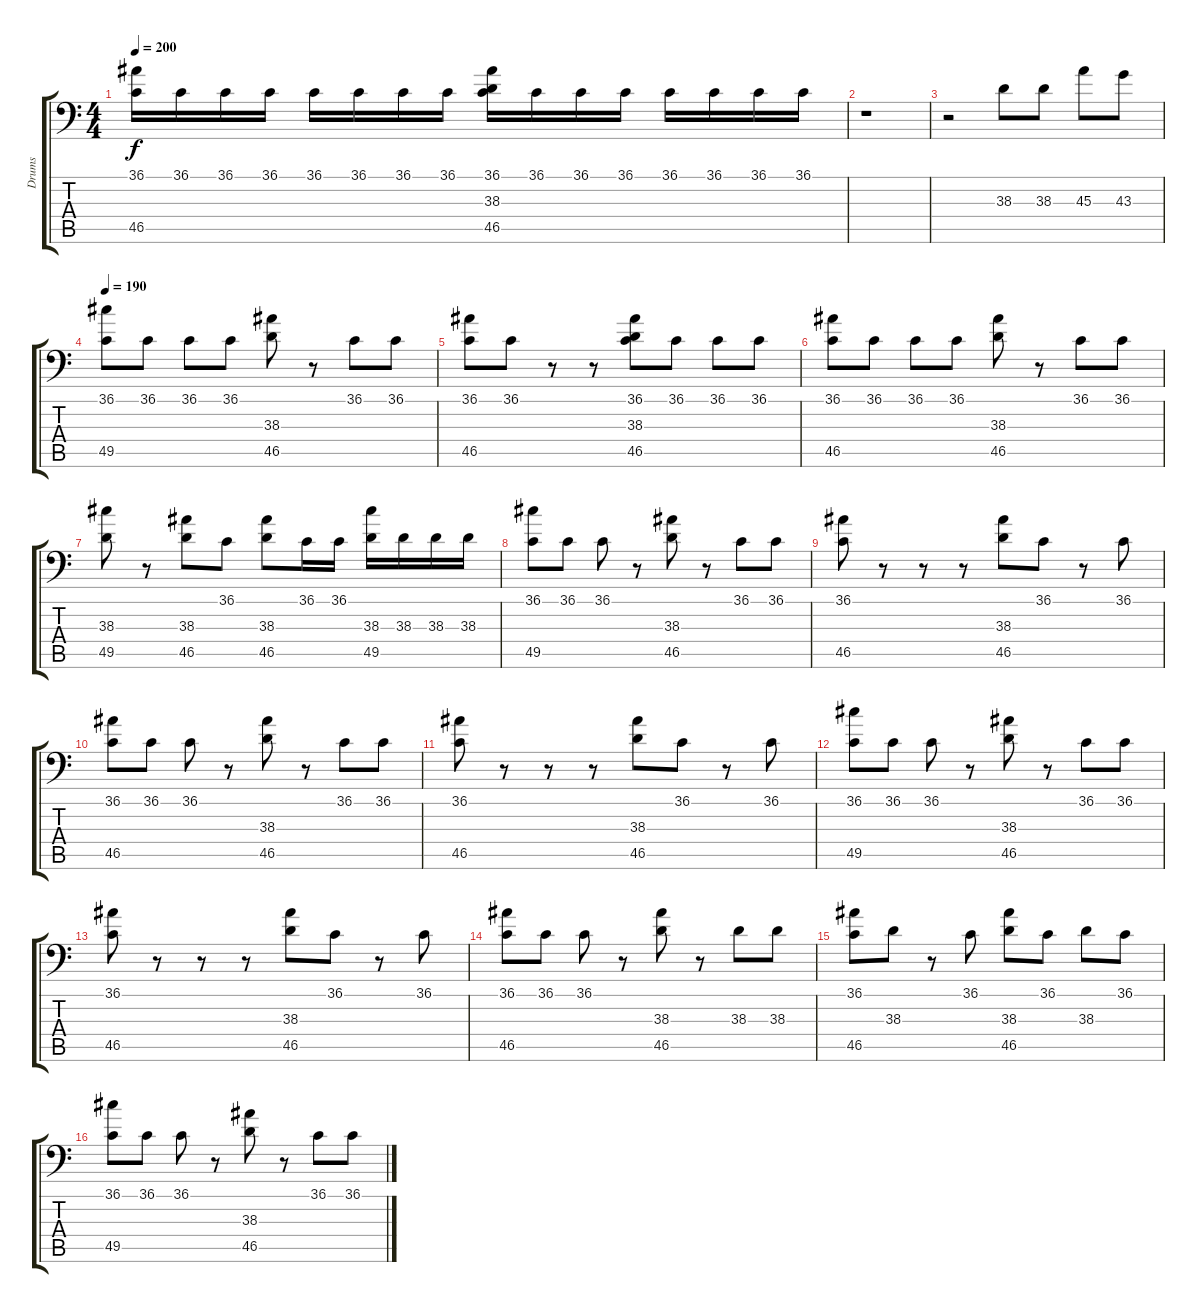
\track ("Drums" "Drums") {instrument acousticgrandpiano}
\staff {score tabs}
\tuning (C-1 C-1 C-1 C-1 C-1 C-1) {hide}
\ts (4 4)
\tempo 200
\clef f4
\ks c
(36.1 46.5).16{dy f} 36.1.16 36.1.16 36.1.16 36.1.16 36.1.16 36.1.16 36.1.16 (36.1 38.3 46.5).16 36.1.16 36.1.16 36.1.16 36.1.16 36.1.16 36.1.16 36.1.16 |
r.1 |
r.2 38.3.8 38.3.8 45.3.8 43.3.8 |
\tempo 190
(36.1 49.5).8 36.1.8 36.1.8 36.1.8 (38.3 46.5).8 r.8 36.1.8 36.1.8 |
(36.1 46.5).8 36.1.8 r.8 r.8 (36.1 38.3 46.5).8 36.1.8 36.1.8 36.1.8 |
(36.1 46.5).8 36.1.8 36.1.8 36.1.8 (38.3 46.5).8 r.8 36.1.8 36.1.8 |
(38.3 49.5).8 r.8 (38.3 46.5).8 36.1.8 (38.3 46.5).8 36.1.16 36.1.16 (38.3 49.5).16 38.3.16 38.3.16 38.3.16 |
(36.1 49.5).8 36.1.8 36.1.8 r.8 (38.3 46.5).8 r.8 36.1.8 36.1.8 |
(36.1 46.5).8 r.8 r.8 r.8 (38.3 46.5).8 36.1.8 r.8 36.1.8 |
(36.1 46.5).8 36.1.8 36.1.8 r.8 (38.3 46.5).8 r.8 36.1.8 36.1.8 |
(36.1 46.5).8 r.8 r.8 r.8 (38.3 46.5).8 36.1.8 r.8 36.1.8 |
(36.1 49.5).8 36.1.8 36.1.8 r.8 (38.3 46.5).8 r.8 36.1.8 36.1.8 |
(36.1 46.5).8 r.8 r.8 r.8 (38.3 46.5).8 36.1.8 r.8 36.1.8 |
(36.1 46.5).8 36.1.8 36.1.8 r.8 (38.3 46.5).8 r.8 38.3.8 38.3.8 |
(36.1 46.5).8 38.3.8 r.8 36.1.8 (38.3 46.5).8 36.1.8 38.3.8 36.1.8 |
(36.1 49.5).8 36.1.8 36.1.8 r.8 (38.3 46.5).8 r.8 36.1.8 36.1.8
